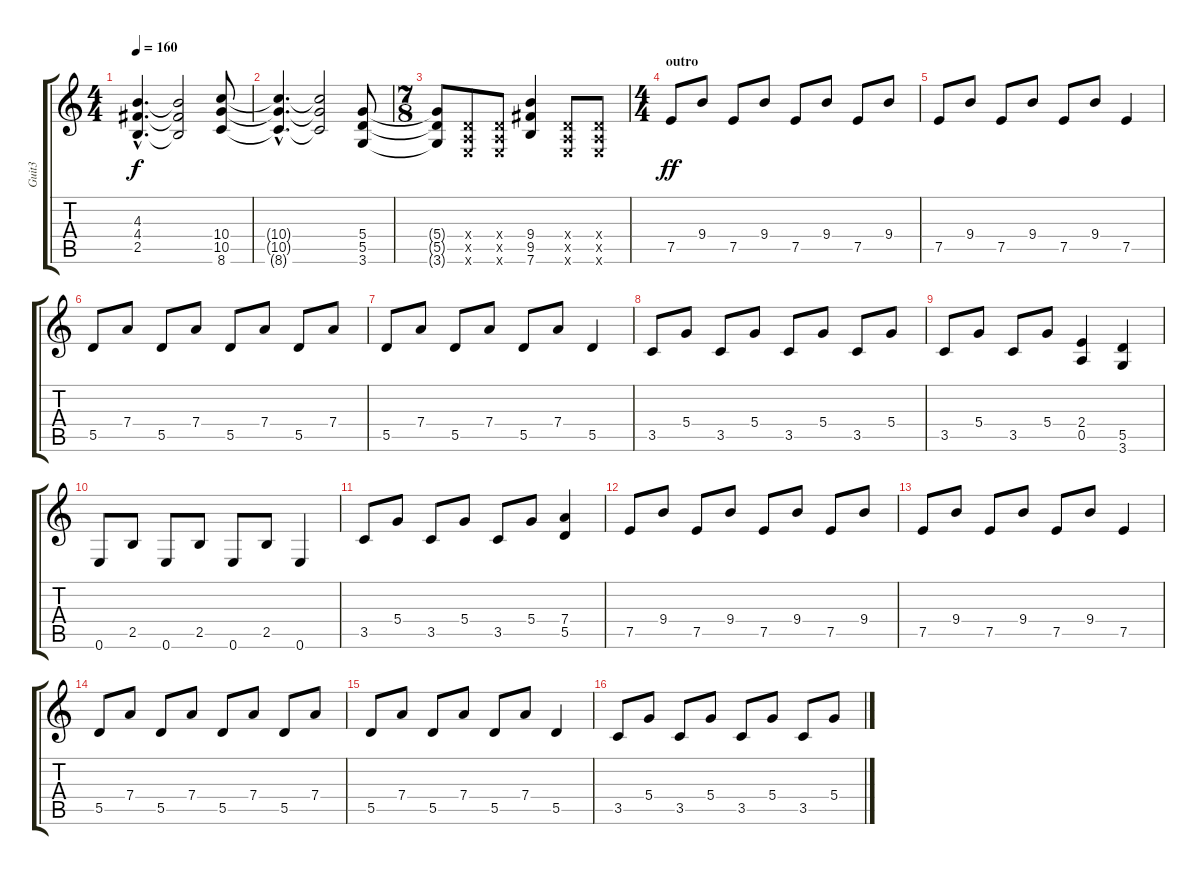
\track ("Guit3" "Guit3") {instrument acousticguitarnylon}
\staff {score tabs}
\tuning (E4 B3 G3 D3 A2 E2) {hide}
\ts (4 4)
\tempo 160
\clef g2
\ks c
(4.3{hac t} 4.4{hac t} 2.5{hac t}).4{d dy f} (4.3{t} 4.4{t} 2.5{t}).2 (10.4 10.5 8.6).8 |
(10.4{hac t} 10.5{hac t} 8.6{hac t}).4{d} (10.4{t} 10.5{t} 8.6{t}).2 (5.4 5.5 3.6).8 |
\ts (7 8)
(5.4{t} 5.5{t} 3.6{t}).8 (0.4{x} 0.5{x} 0.6{x}).8 (0.4{x} 0.5{x} 0.6{x}).8 (9.4 9.5 7.6).4 (0.4{x} 0.5{x} 0.6{x}).8 (0.4{x} 0.5{x} 0.6{x}).8 |
\ts (4 4)
\section ("" "outro")
7.5.8{dy ff volume 16 instrument acousticguitarnylon} 9.4.8 7.5.8 9.4.8 7.5.8 9.4.8 7.5.8 9.4.8 |
7.5.8 9.4.8 7.5.8 9.4.8 7.5.8 9.4.8 7.5.4 |
5.5.8 7.4.8 5.5.8 7.4.8 5.5.8 7.4.8 5.5.8 7.4.8 |
5.5.8 7.4.8 5.5.8 7.4.8 5.5.8 7.4.8 5.5.4 |
3.5.8 5.4.8 3.5.8 5.4.8 3.5.8 5.4.8 3.5.8 5.4.8 |
3.5.8 5.4.8 3.5.8 5.4.8 (2.4 0.5).4 (5.5 3.6).4 |
0.6.8 2.5.8 0.6.8 2.5.8 0.6.8 2.5.8 0.6.4 |
3.5.8 5.4.8 3.5.8 5.4.8 3.5.8 5.4.8 (7.4 5.5).4 |
7.5.8 9.4.8 7.5.8 9.4.8 7.5.8 9.4.8 7.5.8 9.4.8 |
7.5.8 9.4.8 7.5.8 9.4.8 7.5.8 9.4.8 7.5.4 |
5.5.8 7.4.8 5.5.8 7.4.8 5.5.8 7.4.8 5.5.8 7.4.8 |
5.5.8 7.4.8 5.5.8 7.4.8 5.5.8 7.4.8 5.5.4 |
3.5.8 5.4.8 3.5.8 5.4.8 3.5.8 5.4.8 3.5.8 5.4.8
